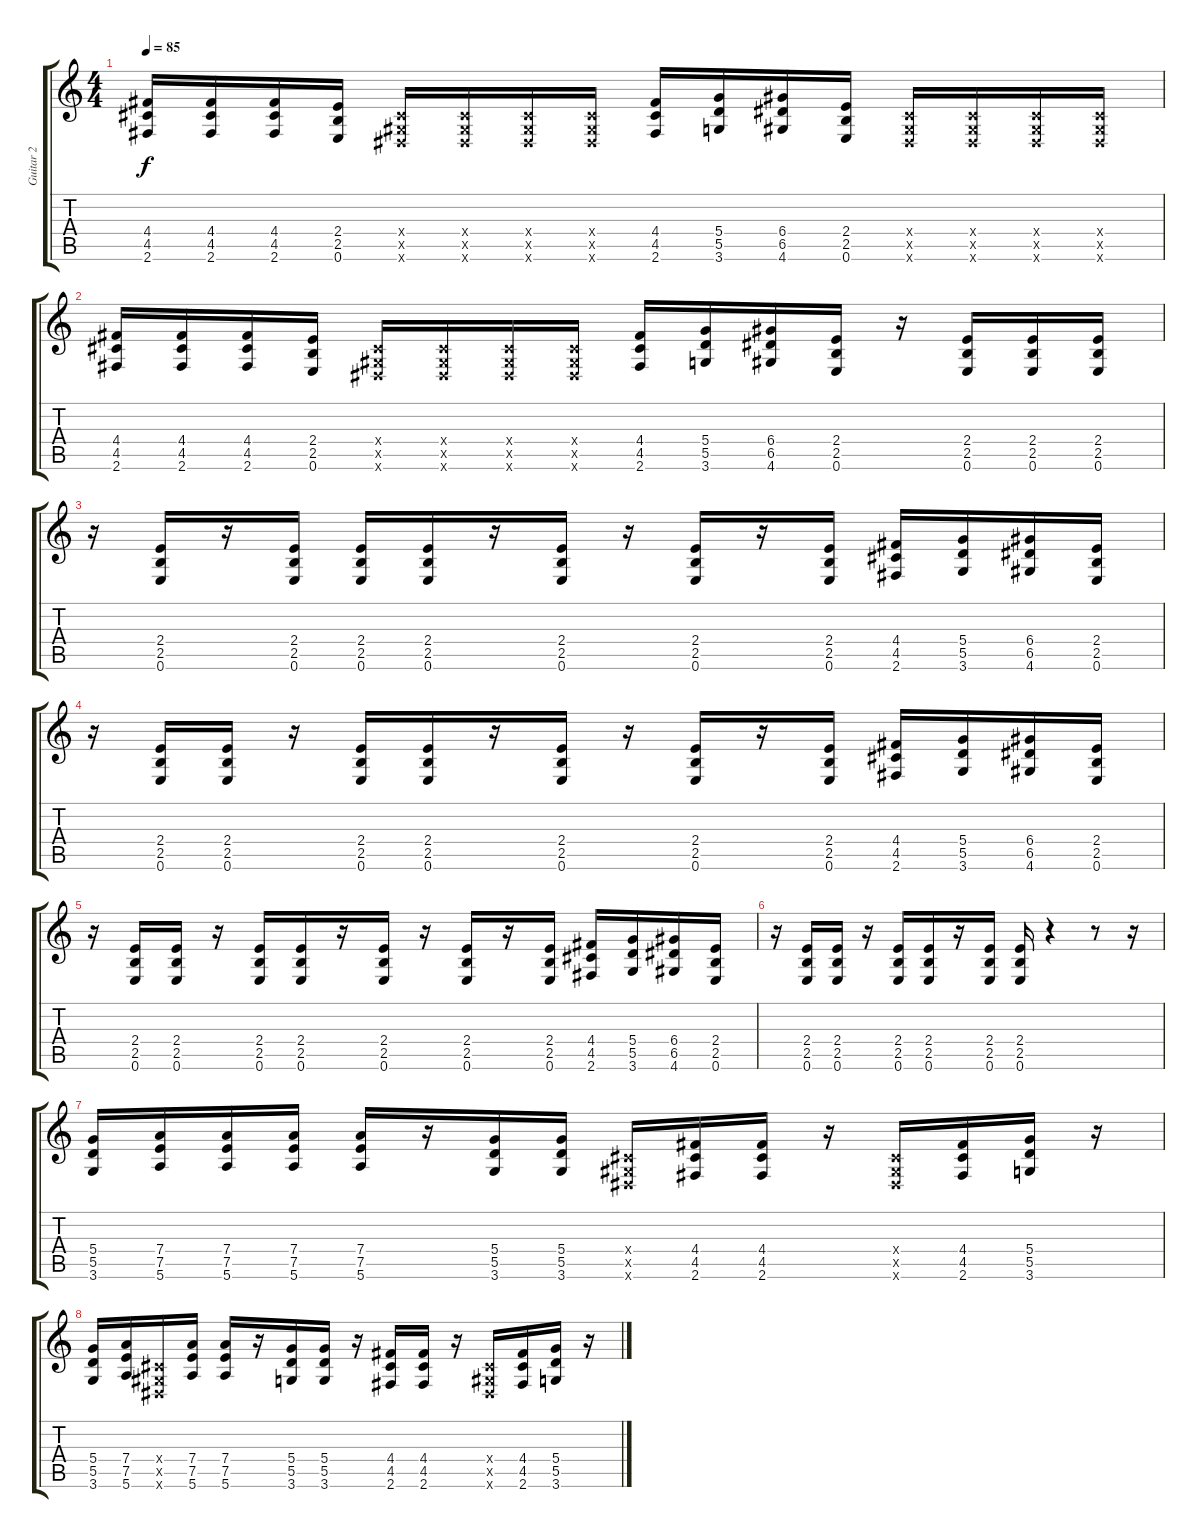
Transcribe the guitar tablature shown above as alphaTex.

\track ("Guitar 2" "Guitar 2") {instrument overdrivenguitar}
\staff {score tabs}
\tuning (E4 B3 G3 D3 A2 E2) {hide}
\ts (4 4)
\tempo 85
\clef g2
\ks c
(4.4 4.5 2.6).16{dy f} (4.4 4.5 2.6).16 (4.4 4.5 2.6).16 (2.4 2.5 0.6).16 (-1.4{x} -1.5{x} -1.6{x}).16 (-1.4{x} -1.5{x} -1.6{x}).16 (-1.4{x} -1.5{x} -1.6{x}).16 (-1.4{x} -1.5{x} -1.6{x}).16 (4.4 4.5 2.6).16 (5.4 5.5 3.6).16 (6.4 6.5 4.6).16 (2.4 2.5 0.6).16 (-1.4{x} -1.5{x} -1.6{x}).16 (-1.4{x} -1.5{x} -1.6{x}).16 (-1.4{x} -1.5{x} -1.6{x}).16 (-1.4{x} -1.5{x} -1.6{x}).16 |
(4.4 4.5 2.6).16 (4.4 4.5 2.6).16 (4.4 4.5 2.6).16 (2.4 2.5 0.6).16 (-1.4{x} -1.5{x} -1.6{x}).16 (-1.4{x} -1.5{x} -1.6{x}).16 (-1.4{x} -1.5{x} -1.6{x}).16 (-1.4{x} -1.5{x} -1.6{x}).16 (4.4 4.5 2.6).16 (5.4 5.5 3.6).16 (6.4 6.5 4.6).16 (2.4 2.5 0.6).16 r.16 (2.4 2.5 0.6).16 (2.4 2.5 0.6).16 (2.4 2.5 0.6).16 |
r.16 (2.4 2.5 0.6).16 r.16 (2.4 2.5 0.6).16 (2.4 2.5 0.6).16 (2.4 2.5 0.6).16 r.16 (2.4 2.5 0.6).16 r.16 (2.4 2.5 0.6).16 r.16 (2.4 2.5 0.6).16 (4.4 4.5 2.6).16 (5.4 5.5 3.6).16 (6.4 6.5 4.6).16 (2.4 2.5 0.6).16 |
r.16 (2.4 2.5 0.6).16 (2.4 2.5 0.6).16 r.16 (2.4 2.5 0.6).16 (2.4 2.5 0.6).16 r.16 (2.4 2.5 0.6).16 r.16 (2.4 2.5 0.6).16 r.16 (2.4 2.5 0.6).16 (4.4 4.5 2.6).16 (5.4 5.5 3.6).16 (6.4 6.5 4.6).16 (2.4 2.5 0.6).16 |
r.16 (2.4 2.5 0.6).16 (2.4 2.5 0.6).16 r.16 (2.4 2.5 0.6).16 (2.4 2.5 0.6).16 r.16 (2.4 2.5 0.6).16 r.16 (2.4 2.5 0.6).16 r.16 (2.4 2.5 0.6).16 (4.4 4.5 2.6).16 (5.4 5.5 3.6).16 (6.4 6.5 4.6).16 (2.4 2.5 0.6).16 |
r.16 (2.4 2.5 0.6).16 (2.4 2.5 0.6).16 r.16 (2.4 2.5 0.6).16 (2.4 2.5 0.6).16 r.16 (2.4 2.5 0.6).16 (2.4 2.5 0.6).16 r.4 r.8 r.16 |
(5.4 5.5 3.6).16 (7.4 7.5 5.6).16 (7.4 7.5 5.6).16 (7.4 7.5 5.6).16 (7.4 7.5 5.6).16 r.16 (5.4 5.5 3.6).16 (5.4 5.5 3.6).16 (-1.4{x} -1.5{x} -1.6{x}).16 (4.4 4.5 2.6).16 (4.4 4.5 2.6).16 r.16 (-1.4{x} -1.5{x} -1.6{x}).16 (4.4 4.5 2.6).16 (5.4 5.5 3.6).16 r.16 |
(5.4 5.5 3.6).16 (7.4 7.5 5.6).16 (-1.4{x} -1.5{x} -1.6{x}).16 (7.4 7.5 5.6).16 (7.4 7.5 5.6).16 r.16 (5.4 5.5 3.6).16 (5.4 5.5 3.6).16 r.16 (4.4 4.5 2.6).16 (4.4 4.5 2.6).16 r.16 (-1.4{x} -1.5{x} -1.6{x}).16 (4.4 4.5 2.6).16 (5.4 5.5 3.6).16 r.16
